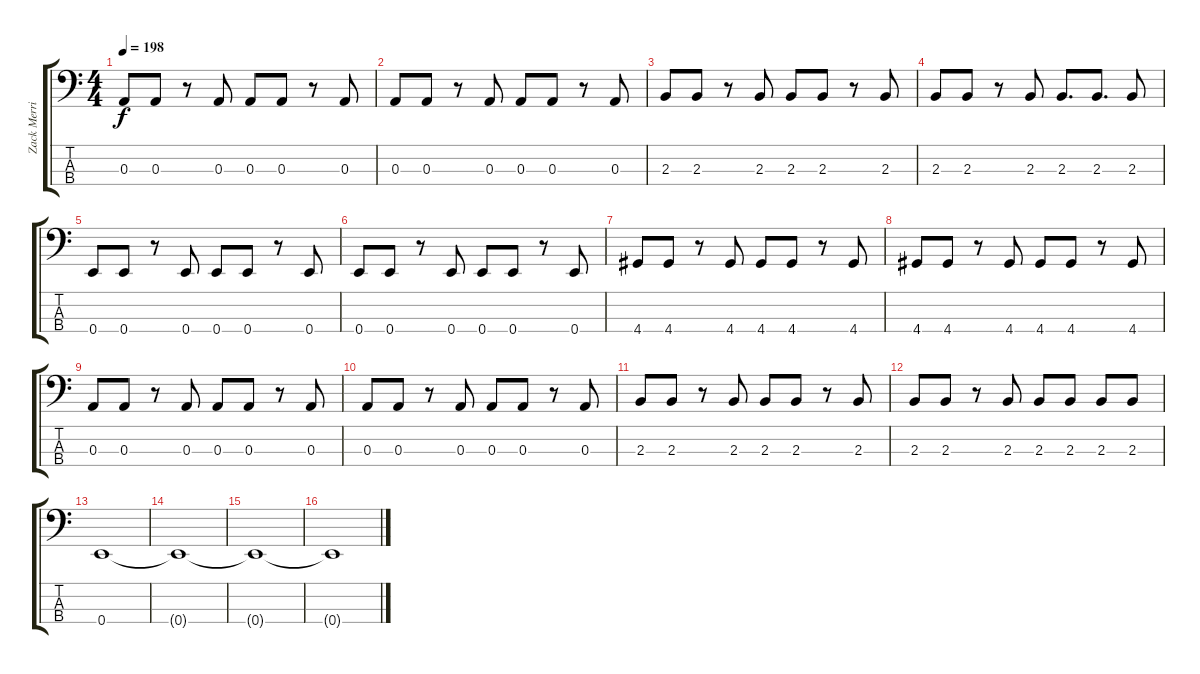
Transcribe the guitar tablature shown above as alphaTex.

\track ("Zack Merrick (Bass)" "Zack Merri") {instrument electricbasspick}
\staff {score tabs}
\tuning (G2 D2 A1 E1) {hide}
\ts (4 4)
\tempo 198
\clef f4
\ks c
0.3.8{dy f} 0.3.8 r.8 0.3.8 0.3.8 0.3.8 r.8 0.3.8 |
0.3.8 0.3.8 r.8 0.3.8 0.3.8 0.3.8 r.8 0.3.8 |
2.3.8 2.3.8 r.8 2.3.8 2.3.8 2.3.8 r.8 2.3.8 |
2.3.8 2.3.8 r.8 2.3.8 2.3.8{d} 2.3.8{d} 2.3.8 |
0.4.8 0.4.8 r.8 0.4.8 0.4.8 0.4.8 r.8 0.4.8 |
0.4.8 0.4.8 r.8 0.4.8 0.4.8 0.4.8 r.8 0.4.8 |
4.4.8 4.4.8 r.8 4.4.8 4.4.8 4.4.8 r.8 4.4.8 |
4.4.8 4.4.8 r.8 4.4.8 4.4.8 4.4.8 r.8 4.4.8 |
0.3.8 0.3.8 r.8 0.3.8 0.3.8 0.3.8 r.8 0.3.8 |
0.3.8 0.3.8 r.8 0.3.8 0.3.8 0.3.8 r.8 0.3.8 |
2.3.8 2.3.8 r.8 2.3.8 2.3.8 2.3.8 r.8 2.3.8 |
2.3.8 2.3.8 r.8 2.3.8 2.3.8 2.3.8 2.3.8 2.3.8 |
0.4.1 |
0.4{t}.1 |
0.4{t}.1 |
0.4{t}.1
